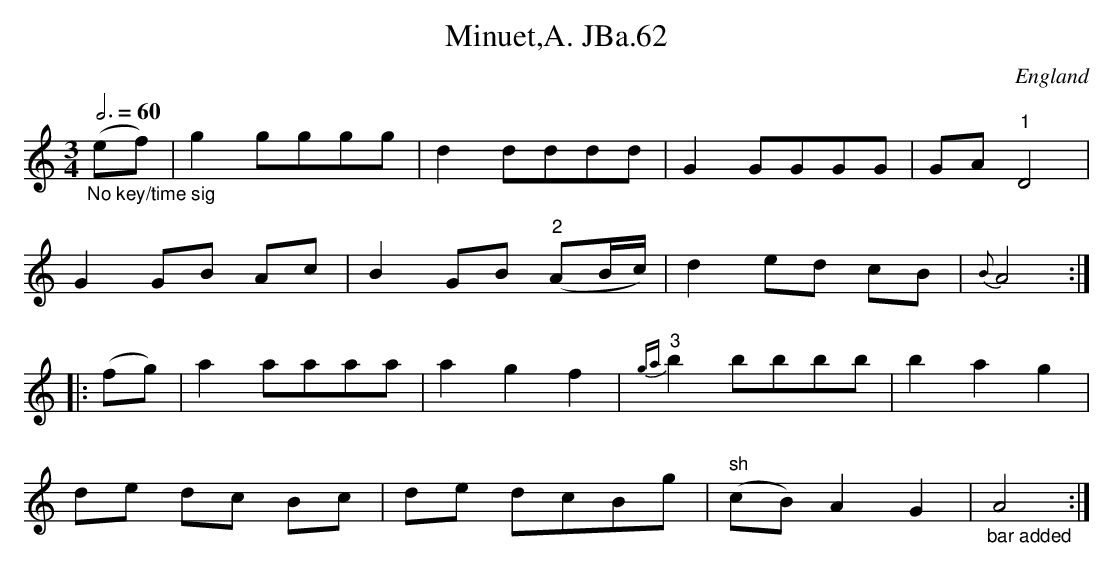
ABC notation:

X:1
T:Minuet,A. JBa.62
M:3/4
L:1/8
Q:3/4=60
O:England
K:C major
"_No key/time sig"
(ef) | g2 gggg | d2 dddd | G2 GGGG | GA "1"D4 |!
G2 GB Ac | B2 GB "2" (AB/c/) | d2 ed cB | {B}A4 :|!
|:(fg) | a2 aaaa | a2g2f2 | "3"{ga} b2 bbbb | b2a2g2 |!
de dc Bc | de dcBg | "sh"(cB)  A2 G2 |"_bar added" A4  :|
